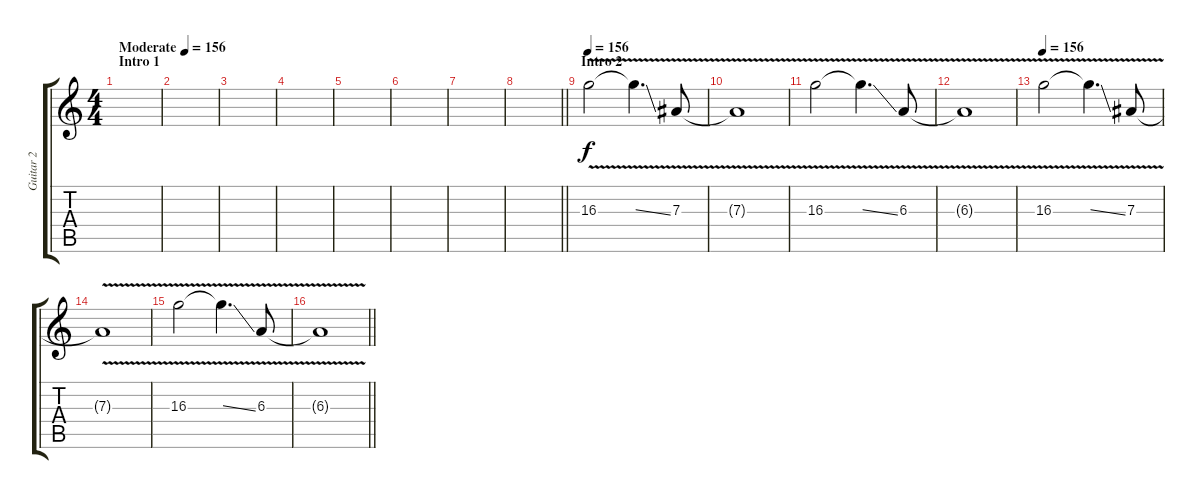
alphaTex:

\track ("Guitar 2" "Guitar 2") {instrument overdrivenguitar}
\staff {score tabs}
\tuning (C4 G3 Eb3 Bb2 F2 C2) {hide}
\ts (4 4)
\section ("" "Intro 1")
\tempo (156 "Moderate")
\tempo 60
\tempo (156 "Moderate")
\clef g2
\ks c
|
|
|
|
|
|
|
\barLineRight lightlight
|
\section ("" "Intro 2")
\tempo 156
16.3{v}.2 16.3{v ss t}.4{d} 7.3{v}.8 |
7.3{t}.1 |
16.3{v}.2 16.3{v ss t}.4{d} 6.3{v}.8 |
6.3{t}.1 |
\tempo 156
16.3{v}.2 16.3{v ss t}.4{d} 7.3{v}.8 |
7.3{t}.1 |
16.3{v}.2 16.3{v ss t}.4{d} 6.3{v}.8 |
\barLineRight lightlight
6.3{t}.1
